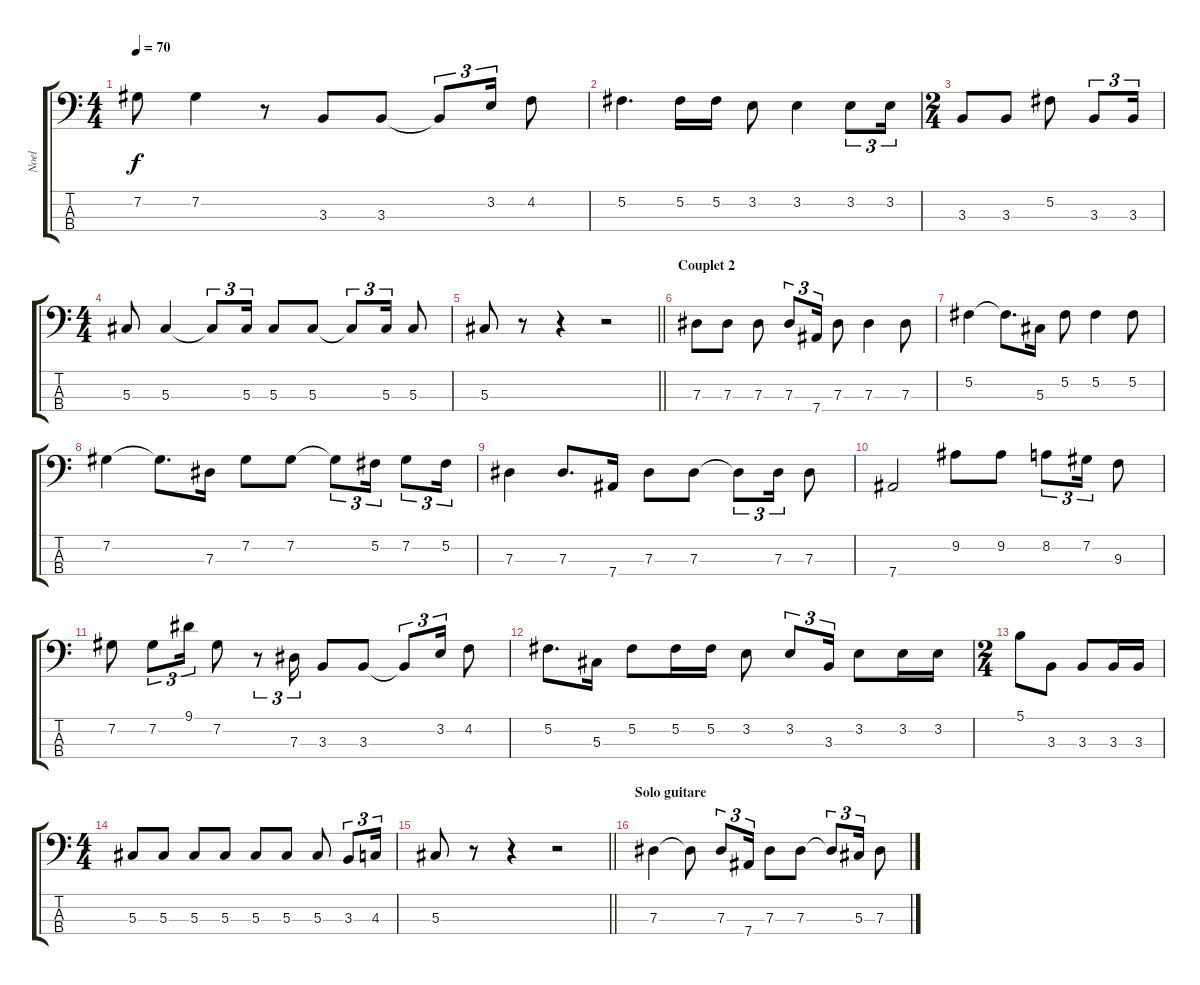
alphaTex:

\track ("Noel" "Noel") {instrument electricbasspick}
\staff {score tabs}
\tuning (Gb2 Db2 Ab1 Eb1) {hide}
\ts (4 4)
\tempo 70
\clef f4
\ks c
7.2.8{dy f} 7.2.4 r.8 3.3.8 3.3.8 3.3{t}.8{tu (3 2)} 3.2.16{tu (3 2)} 4.2.8 |
5.2.4{d} 5.2.16 5.2.16 3.2.8 3.2.4 3.2.8{tu (3 2)} 3.2.16{tu (3 2)} |
\ts (2 4)
3.3.8 3.3.8 5.2.8 3.3.8{tu (3 2)} 3.3.16{tu (3 2)} |
\ts (4 4)
5.3.8 5.3.4 5.3{t}.8{tu (3 2)} 5.3.16{tu (3 2)} 5.3.8 5.3.8 5.3{t}.8{tu (3 2)} 5.3.16{tu (3 2)} 5.3.8 |
\barLineRight lightlight
5.3.8 r.8 r.4 r.2 |
\section ("" "Couplet 2")
7.3.8 7.3.8 7.3.8 7.3.8{tu (3 2)} 7.4.16{tu (3 2)} 7.3.8 7.3.4 7.3.8 |
5.2.4 5.2{t}.8{d} 5.3.16 5.2.8 5.2.4 5.2.8 |
7.2.4 7.2{t}.8{d} 7.3.16 7.2.8 7.2.8 7.2{t}.8{tu (3 2)} 5.2.16{tu (3 2)} 7.2.8{tu (3 2)} 5.2.16{tu (3 2)} |
7.3.4 7.3.8{d} 7.4.16 7.3.8 7.3.8 7.3{t}.8{tu (3 2)} 7.3.16{tu (3 2)} 7.3.8 |
7.4.2 9.2.8 9.2.8 8.2.8{tu (3 2)} 7.2.16{tu (3 2)} 9.3.8 |
7.2.8 7.2.8{tu (3 2)} 9.1.16{tu (3 2)} 7.2.8 r.8{tu (3 2)} 7.3.16{tu (3 2)} 3.3.8 3.3.8 3.3{t}.8{tu (3 2)} 3.2.16{tu (3 2)} 4.2.8 |
5.2.8{d} 5.3.16 5.2.8 5.2.16 5.2.16 3.2.8 3.2.8{tu (3 2)} 3.3.16{tu (3 2)} 3.2.8 3.2.16 3.2.16 |
\ts (2 4)
5.1.8 3.3.8 3.3.8 3.3.16 3.3.16 |
\ts (4 4)
5.3.8 5.3.8 5.3.8 5.3.8 5.3.8 5.3.8 5.3.8 3.3.8{tu (3 2)} 4.3.16{tu (3 2)} |
\barLineRight lightlight
5.3.8 r.8 r.4 r.2 |
\section ("" "Solo guitare")
7.3.4 7.3{t}.8 7.3.8{tu (3 2)} 7.4.16{tu (3 2)} 7.3.8 7.3.8 7.3{t}.8{tu (3 2)} 5.3.16{tu (3 2)} 7.3.8
